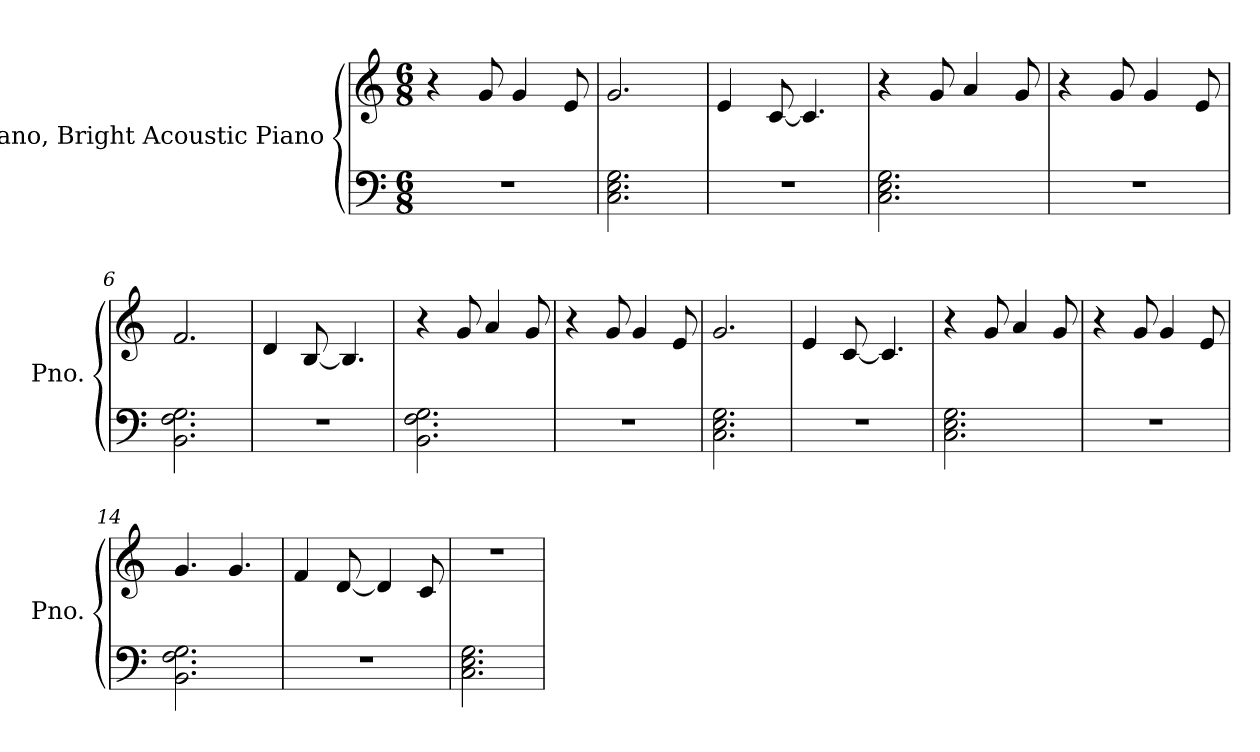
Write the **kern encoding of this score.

**kern	**kern
*part2	*part1
*staff2	*staff1
*I"Piano, Bright Acoustic Piano	*I"Piano, Bright Acoustic Piano
*I'Pno.	*I'Pno.
*clefF4	*clefG2
*k[]	*k[]
*M6/8	*M6/8
*MM140	*MM140
=1	=1
2.r	4r
.	8g/
.	4g/
.	8e/
=2	=2
2.C\ 2.E\ 2.G\	2.g/
=3	=3
2.r	4e/
.	[8c/
.	4.c/]
=4	=4
2.C\ 2.E\ 2.G\	4r
.	8g/
.	4a/
.	8g/
=5	=5
2.r	4r
.	8g/
.	4g/
.	8e/
=6	=6
2.BB\ 2.F\ 2.G\	2.f/
!!LO:LB:g=z
=7	=7
2.r	4d/
.	[8B/
.	4.B/]
=8	=8
2.BB\ 2.F\ 2.G\	4r
.	8g/
.	4a/
.	8g/
=9	=9
2.r	4r
.	8g/
.	4g/
.	8e/
=10	=10
2.C\ 2.E\ 2.G\	2.g/
=11	=11
2.r	4e/
.	[8c/
.	4.c/]
=12	=12
2.C\ 2.E\ 2.G\	4r
.	8g/
.	4a/
.	8g/
=13	=13
2.r	4r
.	8g/
.	4g/
.	8e/
=14	=14
2.BB\ 2.F\ 2.G\	4.g/
.	4.g/
!!LO:LB:g=z
=15	=15
2.r	4f/
.	[8d/
.	4d/]
.	8c/
=16	=16
2.C\ 2.E\ 2.G\	2.r
=	=
*-	*-
